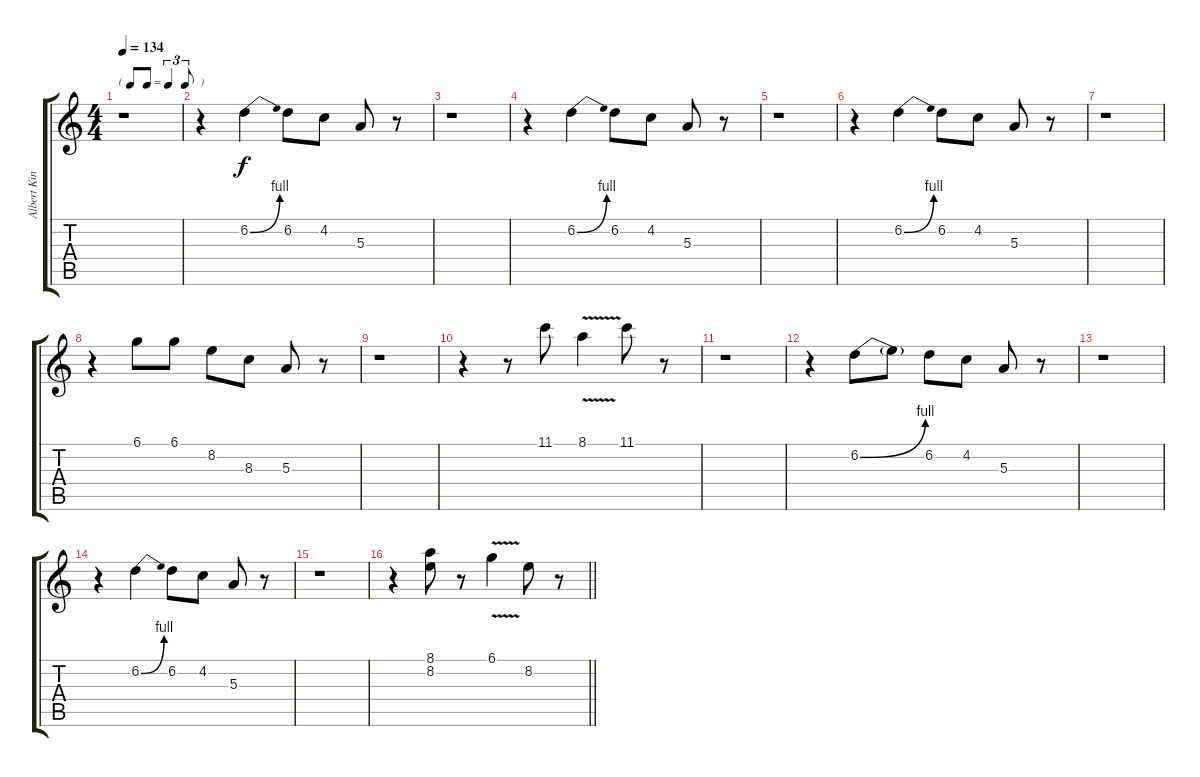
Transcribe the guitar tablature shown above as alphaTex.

\track ("Albert King - Electric Guitar (Tuning: B" "Albert Kin") {instrument overdrivenguitar}
\staff {score tabs}
\tuning (Db4 Ab3 E3 B2 E2 B1) {hide}
\ts (4 4)
\tf triplet8th
\tempo 134
\clef g2
\ks c
r.1{dy f} |
r.4 6.2{be (bend 0 0 60 4)}.4 6.2.8 4.2.8 5.3.8 r.8 |
r.1 |
r.4 6.2{be (bend 0 0 60 4)}.4 6.2.8 4.2.8 5.3.8 r.8 |
r.1 |
r.4 6.2{be (bend 0 0 60 4)}.4 6.2.8 4.2.8 5.3.8 r.8 |
r.1 |
r.4 6.1.8 6.1.8 8.2.8 8.3.8 5.3.8 r.8 |
r.1 |
r.4 r.8 11.1.8 8.1{v}.4 11.1.8 r.8 |
r.1 |
r.4 6.2{be (bend 0 0 60 4)}.8 6.2{t}.8 6.2.8 4.2.8 5.3.8 r.8 |
r.1 |
r.4 6.2{be (bend 0 0 60 4)}.4 6.2.8 4.2.8 5.3.8 r.8 |
r.1 |
\barLineRight lightlight
r.4 (8.1 8.2).8 r.8 6.1{v}.4 8.2.8 r.8
